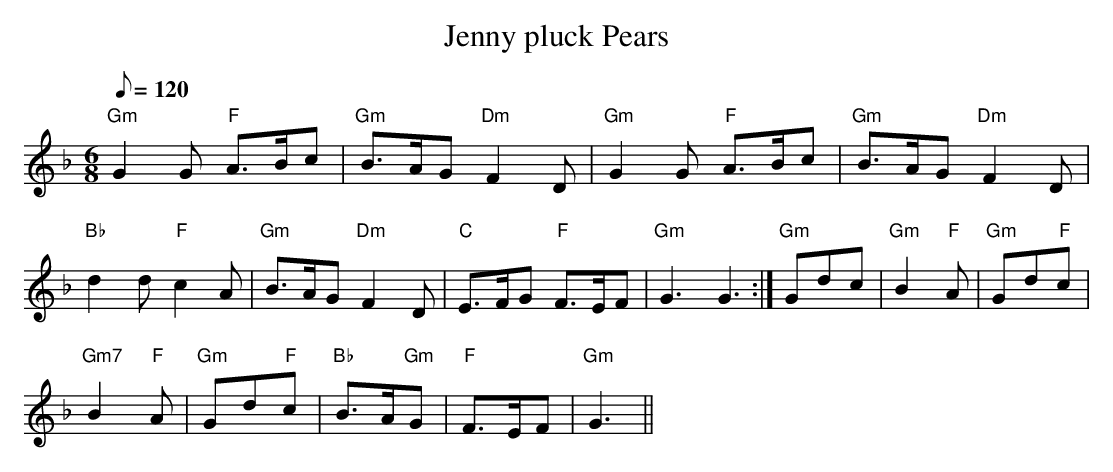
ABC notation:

X:1
T:Jenny pluck Pears
M:6/8
L:1/8
Q:120
K:F
"Gm"G2G "F"A>Bc | "Gm"B>AG "Dm"F2D | \
"Gm"G2G "F"A>Bc | "Gm"B>AG "Dm"F2D | \
"Bb"d2d "F"c2A | "Gm"B>AG "Dm"F2D | \
"C"E>FG "F"F>EF | "Gm"G3 G3 :| \
M:3/4 L:1/4 Q:100ÿ
"Gm"Gdc | "Gm"B2"F"A | "Gm"Gd"F"c |
"Gm7"B2 "F"A | "Gm"Gd"F"c | \
"Bb"B>A"Gm"G | "F"F>EF | "Gm"G3 ||
